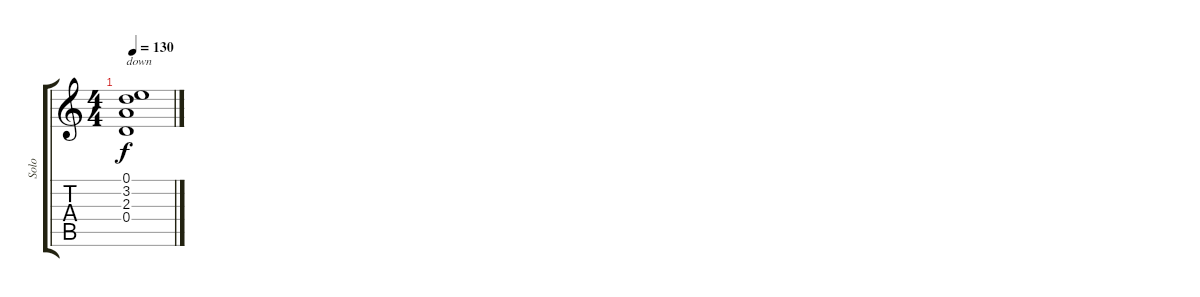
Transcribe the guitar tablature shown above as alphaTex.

\track ("Solo" "Solo") {instrument acousticguitarsteel}
\staff {score tabs}
\tuning (E4 B3 G3 D3 A2 E2) {hide}
\ts (4 4)
\tempo 130
\clef g2
\ks c
(0.1 3.2 2.3 0.4).1{txt "down" dy f}
